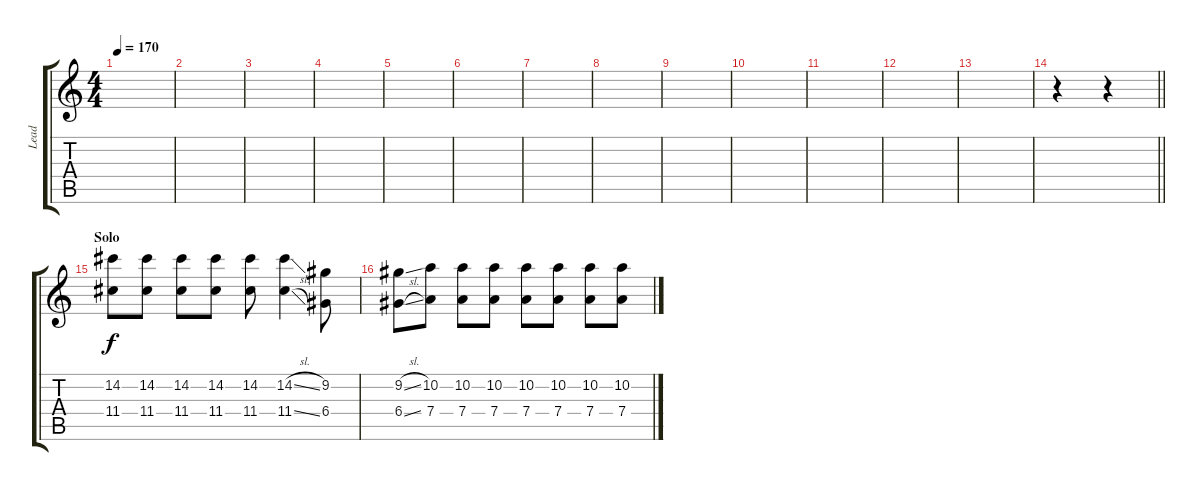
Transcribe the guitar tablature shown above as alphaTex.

\track ("Lead" "Lead") {instrument overdrivenguitar}
\staff {score tabs}
\tuning (E4 B3 G3 D3 A2 E2) {hide}
\ts (4 4)
\tempo 170
\clef g2
\ks c
|
|
|
|
|
|
|
|
|
|
|
|
|
\barLineRight lightlight
r.4 r.4 |
\section ("" "Solo")
(14.2 11.4).8 (14.2 11.4).8 (14.2 11.4).8 (14.2 11.4).8 (14.2 11.4).8 (14.2{sl} 11.4{sl}).4 (9.2 6.4).8 |
(9.2{sl} 6.4{sl}).8 (10.2 7.4).8 (10.2 7.4).8 (10.2 7.4).8 (10.2 7.4).8 (10.2 7.4).8 (10.2 7.4).8 (10.2{sl} 7.4{sl}).8
